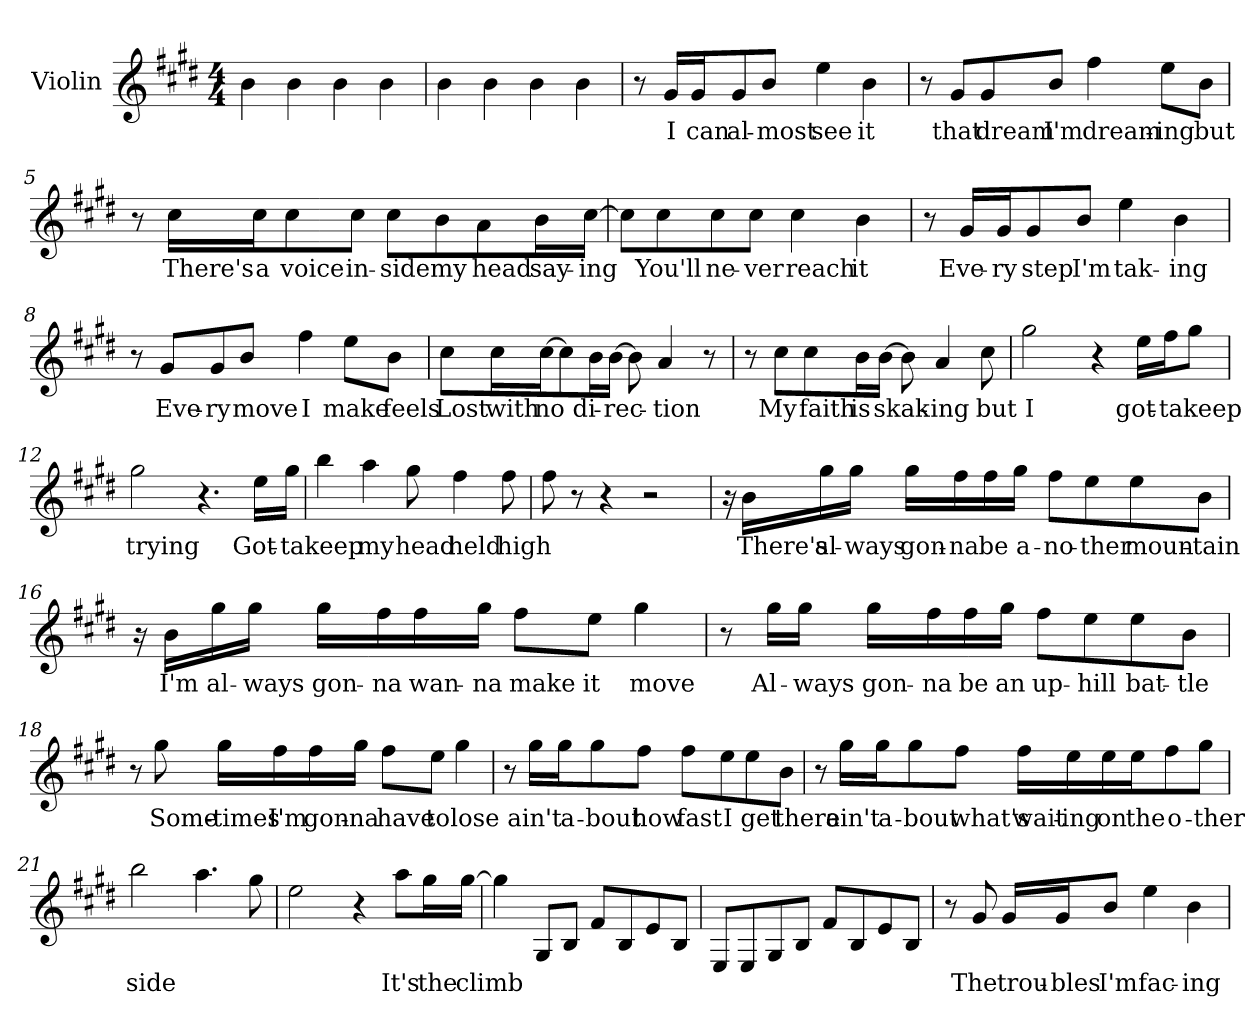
**kern	**text
*part1	*part1
*staff1	*staff1
*I"Violin	*
*I'Vln	*
*clefG2	*
*k[f#c#g#d#]	*
*E:	*
*M4/4	*
=1	=1
4b\	.
4b\	.
4b\	.
4b\	.
=2	=2
4b\	.
4b\	.
4b\	.
4b\	.
=3	=3
8r	.
16g#/LL	I
16g#/J	can
8g#/	al-
8b/J	-most
4ee\	see
4b\	it
=4	=4
8r	.
8g#/L	that
8g#/	dream
8b/J	I'm
4ff#\	dream-
8ee\L	-ing
8b\J	but
!!LO:LB:g=z
=5	=5
8r	.
16cc#\LL	There's
16cc#\J	a
8cc#\	voice
8cc#\J	in-
8cc#\L	-side
8b\	my
8a\	head
16b\L	say-
[16cc#\JJ	-ing
=6	=6
8cc#\L]	.
8cc#\	You'll
8cc#\	ne-
8cc#\J	-ver
4cc#\	reach
4b\	it
=7	=7
8r	.
16g#/LL	Eve-
16g#/J	-ry
8g#/	step
8b/J	I'm
4ee\	tak-
4b\	-ing
!!LO:LB:g=z
=8	=8
8r	.
8g#/L	Eve-
8g#/	-ry
8b/J	move
4ff#\	I
8ee\L	make
8b\J	feels
=9	=9
8cc#\L	Lost
16cc#\L	with
[16cc#\J	no
8cc#\]	.
16b\L	di-
[16b\JJ	-rec-
8b\]	.
4a/	-tion
8r	.
=10	=10
8r	.
8cc#\L	My
8cc#\	faith
16b\L	is
[16b\JJ	skak-
8b\]	.
4a/	-ing
8cc#\	but
!!LO:LB:g=z
=11	=11
2gg#\	I
4r	.
16ee\LL	got-
16ff#\J	-ta
8gg#\J	keep
=12	=12
2gg#\	trying
4.r	.
16ee\LL	Got-
16gg#\JJ	-ta
=13	=13
4bb\	keep
4aa\	my
8gg#\	head
4ff#\	held
8ff#\	high
=14	=14
8ff#\	.
8r	.
4r	.
2r	.
!!LO:LB:g=z
=15	=15
16r	.
16b\LL	There's
16gg#\	al-
16gg#\JJ	-ways
16gg#\LL	gon-
16ff#\	-na
16ff#\	be
16gg#\JJ	a-
8ff#\L	-no-
8ee\	-ther
8ee\	moun-
8b\J	-tain
=16	=16
16r	.
16b\LL	I'm
16gg#\	al-
16gg#\JJ	-ways
16gg#\LL	gon-
16ff#\	-na
16ff#\	wan-
16gg#\JJ	-na
8ff#\L	make
8ee\J	it
4gg#\	move
!!LO:LB:g=z
=17	=17
8r	.
16gg#\LL	Al-
16gg#\JJ	-ways
16gg#\LL	gon-
16ff#\	-na
16ff#\	be
16gg#\JJ	an
8ff#\L	up-
8ee\	-hill
8ee\	bat-
8b\J	-tle
=18	=18
8r	.
8gg#\	Some-
16gg#\LL	-times
16ff#\	I'm
16ff#\	gon-
16gg#\JJ	-na
8ff#\L	have
8ee\J	to
4gg#\	lose
!!LO:LB:g=z
=19	=19
8r	.
16gg#\LL	ain't
16gg#\J	a-
8gg#\	-bout
8ff#\J	how
8ff#\L	fast
8ee\	I
8ee\	get
8b\J	there
=20	=20
8r	.
16gg#\LL	ain't
16gg#\J	a-
8gg#\	-bout
8ff#\J	what's
16ff#\LL	wait-
16ee\	-ing
16ee\	on
16ee\J	the
8ff#\	o-
8gg#\J	-ther
!!LO:LB:g=z
=21	=21
2bb\	side
4.aa\	.
8gg#\	.
=22	=22
2ee\	.
4r	.
8aa\L	It's
16gg#\L	the
[16gg#\JJ	climb
=23	=23
4gg#\]	.
8G#/L	.
8B/J	.
8f#/L	.
8B/	.
8e/	.
8B/J	.
=24	=24
8E/L	.
8E/	.
8G#/	.
8B/J	.
8f#/L	.
8B/	.
8e/	.
8B/J	.
=25	=25
8r	.
8g#/	The
16g#/LL	trou-
16g#/J	-bles
8b/J	I'm
4ee\	fac-
4b\	-ing
=	=
*-	*-
